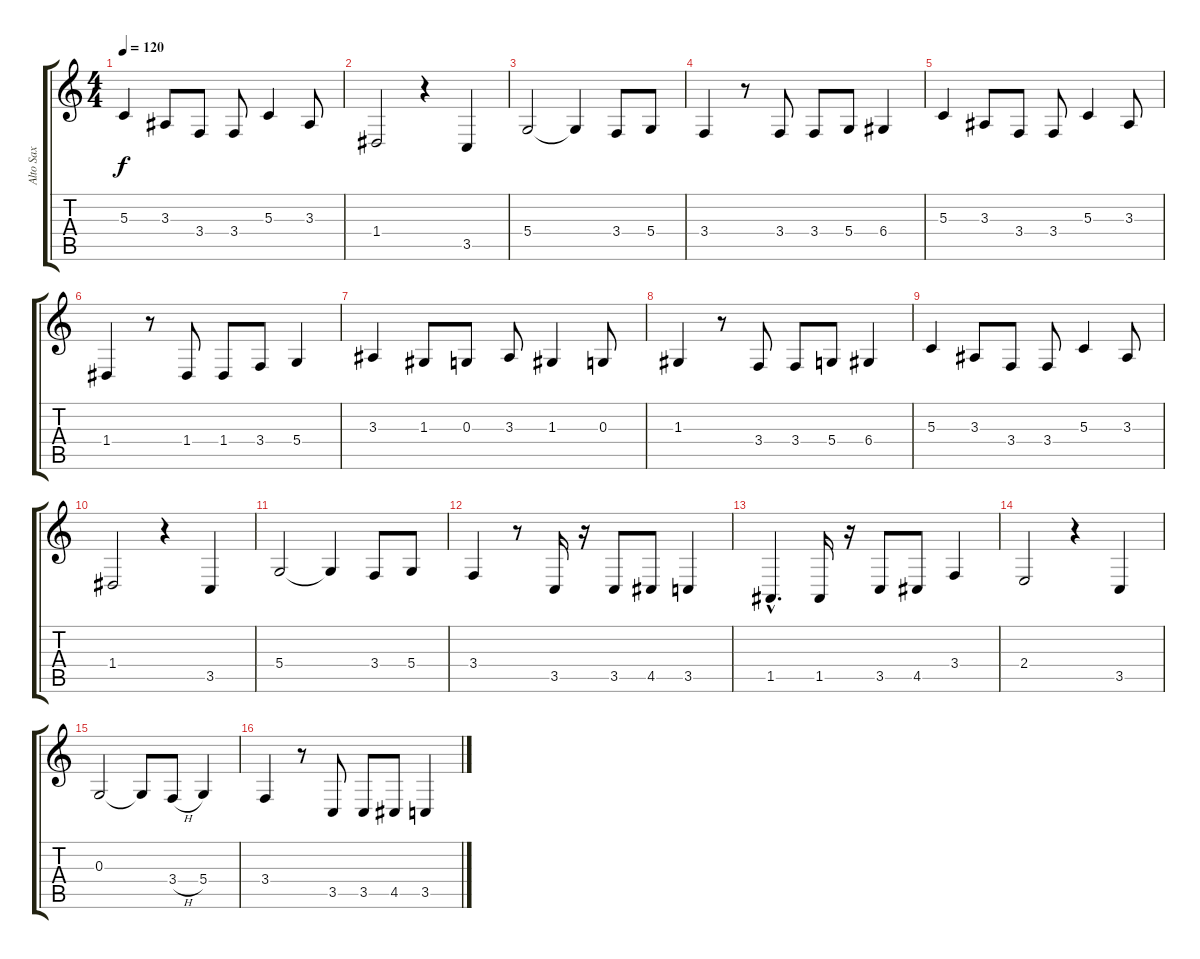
\track ("Alto Sax" "Alto Sax") {instrument altosax}
\staff {score tabs}
\tuning (E4 B3 G3 D3 A2 E2) {hide}
\ts (4 4)
\tempo 120
\clef g2
\ks c
5.3.4{dy f} 3.3.8 3.4.8 3.4.8 5.3.4 3.3.8 |
1.4.2 r.4 3.5.4 |
5.4.2 5.4{t}.4 3.4.8 5.4.8 |
3.4.4 r.8 3.4.8 3.4.8 5.4.8 6.4.4 |
5.3.4 3.3.8 3.4.8 3.4.8 5.3.4 3.3.8 |
1.4.4 r.8 1.4.8 1.4.8 3.4.8 5.4.4 |
3.3.4 1.3.8 0.3.8 3.3.8 1.3.4 0.3.8 |
1.3.4 r.8 3.4.8 3.4.8 5.4.8 6.4.4 |
5.3.4 3.3.8 3.4.8 3.4.8 5.3.4 3.3.8 |
1.4.2 r.4 3.5.4 |
5.4.2 5.4{t}.4 3.4.8 5.4.8 |
3.4.4 r.8 3.5.16 r.16 3.5.8 4.5.8 3.5.4 |
1.5{hac}.4{d} 1.5.16 r.16 3.5.8 4.5.8 3.4.4 |
2.4.2 r.4 3.5.4 |
0.3.2 0.3{t}.8 3.4{h}.8 5.4.4 |
3.4.4 r.8 3.5.8 3.5.8 4.5.8 3.5.4
